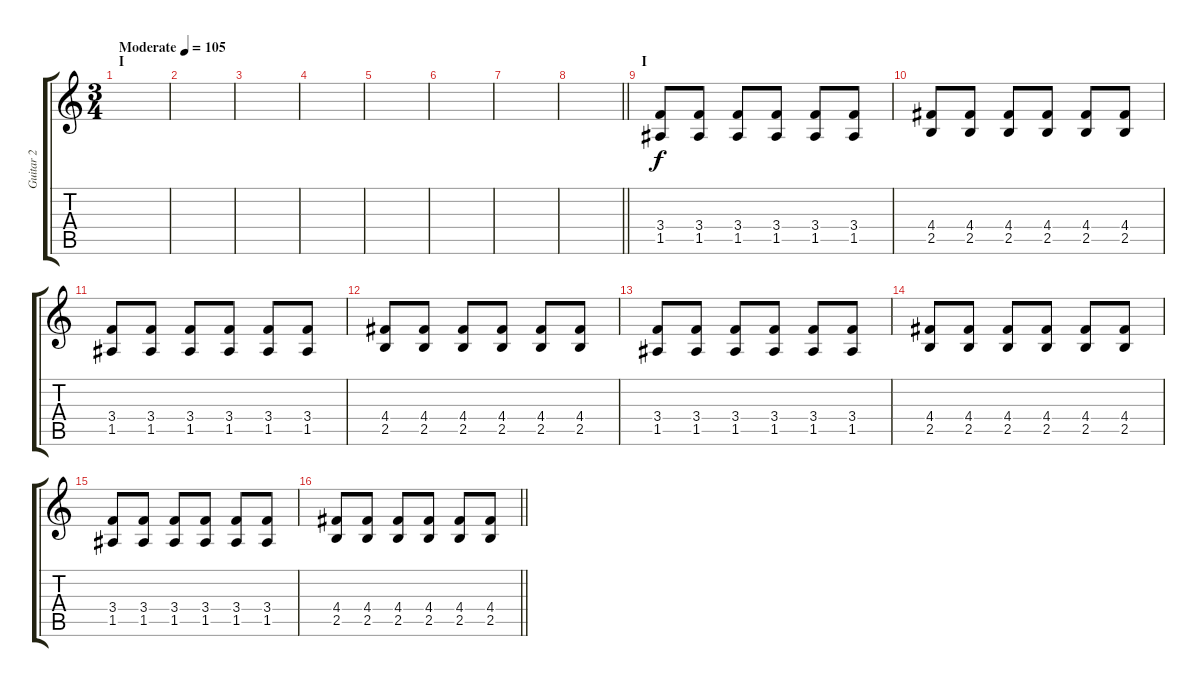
\track ("Guitar 2" "Guitar 2") {instrument overdrivenguitar}
\staff {score tabs}
\tuning (E4 B3 G3 D3 A2 E2) {hide}
\ts (3 4)
\section ("" "I")
\tempo (105 "Moderate")
\clef g2
\ks c
|
|
|
|
|
|
|
\barLineRight lightlight
|
\section ("" "I")
(3.4 1.5).8 (3.4 1.5).8 (3.4 1.5).8 (3.4 1.5).8 (3.4 1.5).8 (3.4 1.5).8 |
(4.4 2.5).8 (4.4 2.5).8 (4.4 2.5).8 (4.4 2.5).8 (4.4 2.5).8 (4.4 2.5).8 |
(3.4 1.5).8 (3.4 1.5).8 (3.4 1.5).8 (3.4 1.5).8 (3.4 1.5).8 (3.4 1.5).8 |
(4.4 2.5).8 (4.4 2.5).8 (4.4 2.5).8 (4.4 2.5).8 (4.4 2.5).8 (4.4 2.5).8 |
(3.4 1.5).8 (3.4 1.5).8 (3.4 1.5).8 (3.4 1.5).8 (3.4 1.5).8 (3.4 1.5).8 |
(4.4 2.5).8 (4.4 2.5).8 (4.4 2.5).8 (4.4 2.5).8 (4.4 2.5).8 (4.4 2.5).8 |
(3.4 1.5).8 (3.4 1.5).8 (3.4 1.5).8 (3.4 1.5).8 (3.4 1.5).8 (3.4 1.5).8 |
\barLineRight lightlight
(4.4 2.5).8 (4.4 2.5).8 (4.4 2.5).8 (4.4 2.5).8 (4.4 2.5).8 (4.4 2.5).8
